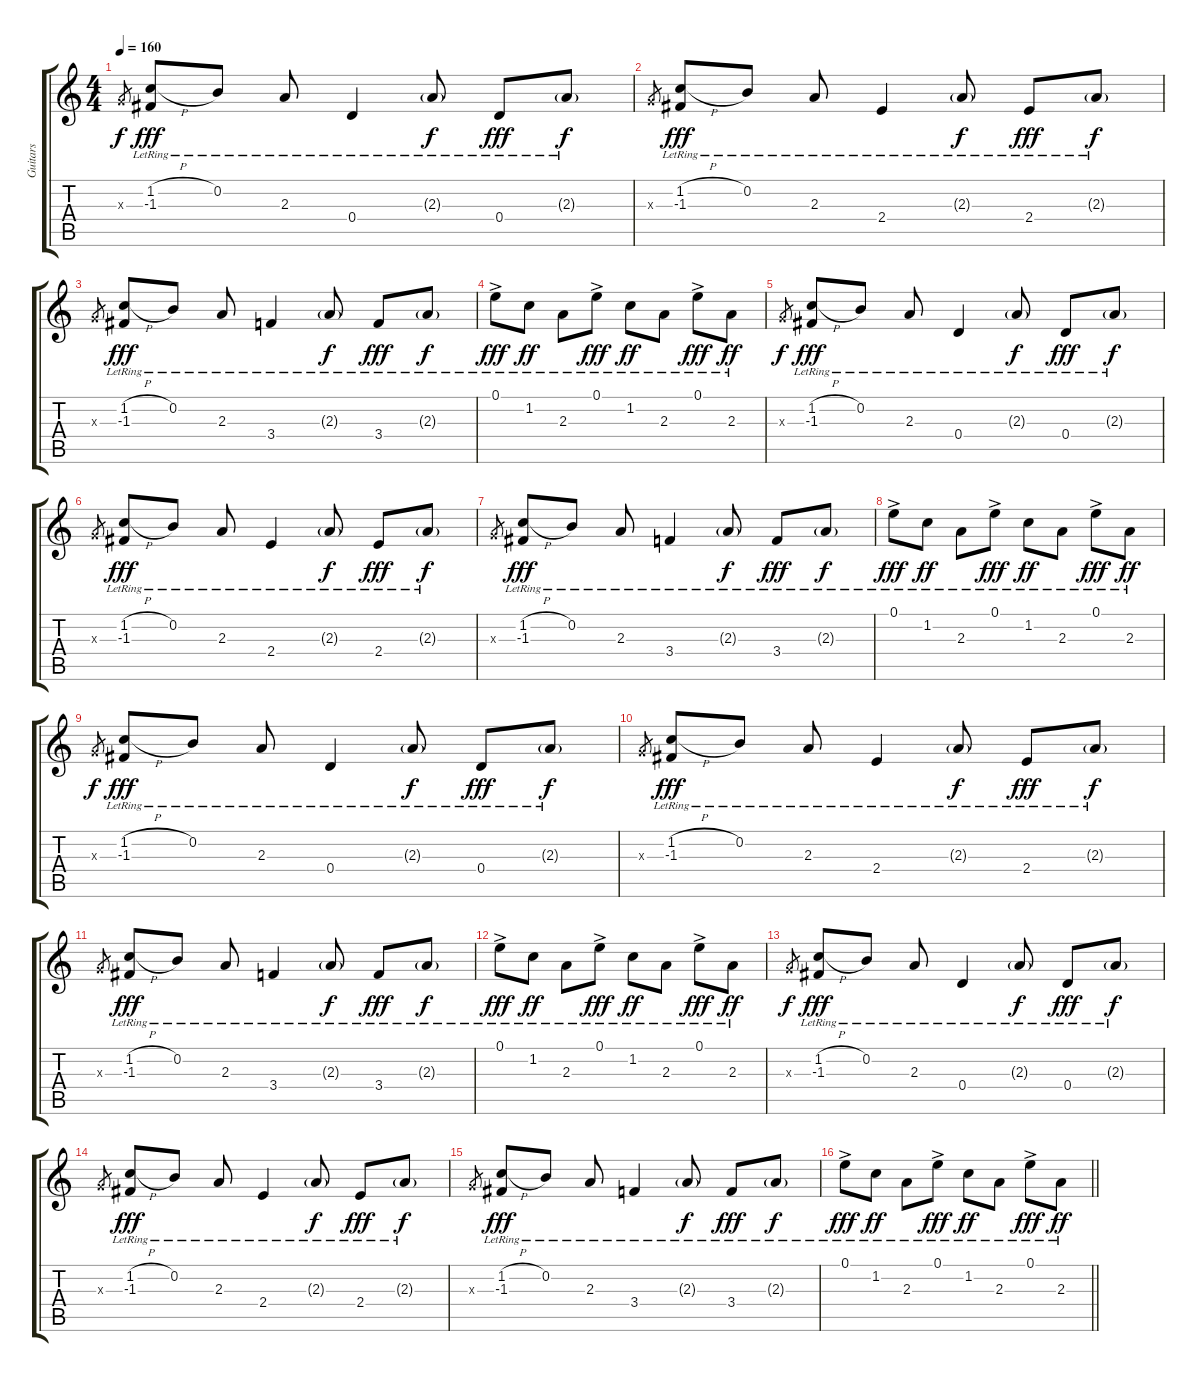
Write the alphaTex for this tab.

\track ("Guitars" "Guitars") {instrument electricguitarjazz}
\staff {score tabs}
\tuning (E4 B3 G3 D3 A2 E2) {hide}
\ts (4 4)
\section ("" "")
\tempo 160
\clef g2
\ks c
0.3{x}.8{gr dy f} (1.2{h lr} -1.3).8{dy fff} 0.2{lr}.8 2.3{lr}.8 0.4{lr}.4 2.3{g lr}.8{dy f} 0.4{lr}.8{dy fff} 2.3{g lr}.8{dy f} |
0.3{x}.8{gr} (1.2{h lr} -1.3).8{dy fff} 0.2{lr}.8 2.3{lr}.8 2.4{lr}.4 2.3{g lr}.8{dy f} 2.4{lr}.8{dy fff} 2.3{g lr}.8{dy f} |
0.3{x}.8{gr} (1.2{h lr} -1.3).8{dy fff} 0.2{lr}.8 2.3{lr}.8 3.4{lr}.4 2.3{g lr}.8{dy f} 3.4{lr}.8{dy fff} 2.3{g lr}.8{dy f} |
0.1{ac lr}.8{dy fff} 1.2{lr}.8{dy ff} 2.3{lr}.8 0.1{ac lr}.8{dy fff} 1.2{lr}.8{dy ff} 2.3{lr}.8 0.1{ac lr}.8{dy fff} 2.3{lr}.8{dy ff} |
0.3{x}.8{gr dy f} (1.2{h lr} -1.3).8{dy fff} 0.2{lr}.8 2.3{lr}.8 0.4{lr}.4 2.3{g lr}.8{dy f} 0.4{lr}.8{dy fff} 2.3{g lr}.8{dy f} |
0.3{x}.8{gr} (1.2{h lr} -1.3).8{dy fff} 0.2{lr}.8 2.3{lr}.8 2.4{lr}.4 2.3{g lr}.8{dy f} 2.4{lr}.8{dy fff} 2.3{g lr}.8{dy f} |
0.3{x}.8{gr} (1.2{h lr} -1.3).8{dy fff} 0.2{lr}.8 2.3{lr}.8 3.4{lr}.4 2.3{g lr}.8{dy f} 3.4{lr}.8{dy fff} 2.3{g lr}.8{dy f} |
0.1{ac lr}.8{dy fff} 1.2{lr}.8{dy ff} 2.3{lr}.8 0.1{ac lr}.8{dy fff} 1.2{lr}.8{dy ff} 2.3{lr}.8 0.1{ac lr}.8{dy fff} 2.3{lr}.8{dy ff} |
0.3{x}.8{gr dy f} (1.2{h lr} -1.3).8{dy fff} 0.2{lr}.8 2.3{lr}.8 0.4{lr}.4 2.3{g lr}.8{dy f} 0.4{lr}.8{dy fff} 2.3{g lr}.8{dy f} |
0.3{x}.8{gr} (1.2{h lr} -1.3).8{dy fff} 0.2{lr}.8 2.3{lr}.8 2.4{lr}.4 2.3{g lr}.8{dy f} 2.4{lr}.8{dy fff} 2.3{g lr}.8{dy f} |
0.3{x}.8{gr} (1.2{h lr} -1.3).8{dy fff} 0.2{lr}.8 2.3{lr}.8 3.4{lr}.4 2.3{g lr}.8{dy f} 3.4{lr}.8{dy fff} 2.3{g lr}.8{dy f} |
0.1{ac lr}.8{dy fff} 1.2{lr}.8{dy ff} 2.3{lr}.8 0.1{ac lr}.8{dy fff} 1.2{lr}.8{dy ff} 2.3{lr}.8 0.1{ac lr}.8{dy fff} 2.3{lr}.8{dy ff} |
0.3{x}.8{gr dy f} (1.2{h lr} -1.3).8{dy fff} 0.2{lr}.8 2.3{lr}.8 0.4{lr}.4 2.3{g lr}.8{dy f} 0.4{lr}.8{dy fff} 2.3{g lr}.8{dy f} |
0.3{x}.8{gr} (1.2{h lr} -1.3).8{dy fff} 0.2{lr}.8 2.3{lr}.8 2.4{lr}.4 2.3{g lr}.8{dy f} 2.4{lr}.8{dy fff} 2.3{g lr}.8{dy f} |
0.3{x}.8{gr} (1.2{h lr} -1.3).8{dy fff} 0.2{lr}.8 2.3{lr}.8 3.4{lr}.4 2.3{g lr}.8{dy f} 3.4{lr}.8{dy fff} 2.3{g lr}.8{dy f} |
\barLineRight lightlight
0.1{ac lr}.8{dy fff} 1.2{lr}.8{dy ff} 2.3{lr}.8 0.1{ac lr}.8{dy fff} 1.2{lr}.8{dy ff} 2.3{lr}.8 0.1{ac lr}.8{dy fff} 2.3{lr}.8{dy ff}
